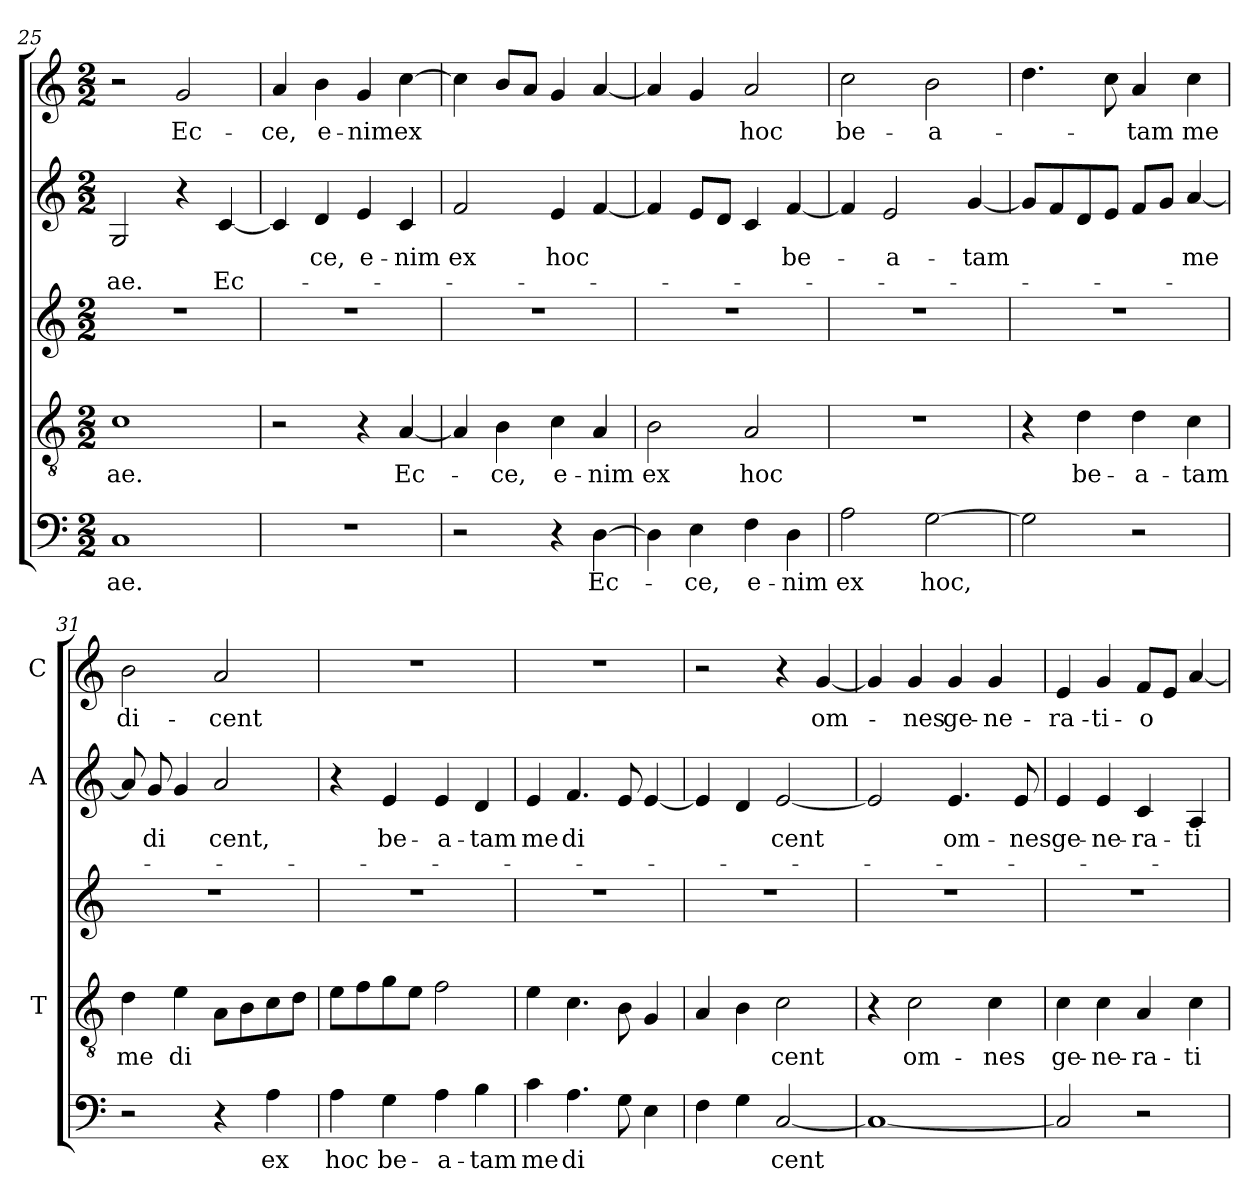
**kern	**text	**kern	**text	**kern	**kern	**text	**text	**kern	**text
*part5	*part5	*part4	*part4	*part3	*part2	*part2	*part2	*part1	*part1
*staff5	*staff5	*staff4	*staff4	*staff3	*staff2	*staff2	*staff2	*staff1	*staff1
*	*	*I'T	*	*	*I'A	*	*	*I'C	*
*clefF4	*	*clefGv2	*	*clefG2	*clefG2	*	*	*clefG2	*
*k[]	*	*k[]	*	*k[]	*k[]	*	*	*k[]	*
*C:	*	*C:	*	*C:	*C:	*	*	*C:	*
*M2/2	*	*M2/2	*	*M2/2	*M2/2	*	*	*M2/2	*
=25	=25	=25	=25	=25	=25	=25	=25	=25	=25
!	!LO:LY:b	!	!LO:LY:b	!	!	!	!LO:LY:b	!	!
1C	ae.	1c	ae.	1r	2G/	.	ae.	2r	.
!	!	!	!	!	!	!	!	!	!LO:LY:b
.	.	.	.	.	4r	.	.	2g/	Ec-
!	!	!	!	!	!	!	!LO:LY:b	!	!
.	.	.	.	.	[4c/	.	Ec-	.	.
!!LO:LB:g=z
=26	=26	=26	=26	=26	=26	=26	=26	=26	=26
!	!	!	!	!	!	!	!	!	!LO:LY:b
1r	.	2r	.	1r	4c/]	.	.	4a/	-­ce,
!	!	!	!	!	!	!LO:LY:b	!	!	!LO:LY:b
.	.	.	.	.	4d/	ce,	.	4b\	e-
!	!	!	!	!	!	!LO:LY:b	!	!	!LO:LY:b
.	.	4r	.	.	4e/	e-	.	4g/	-nim
!	!	!	!LO:LY:b	!	!	!LO:LY:b	!	!	!LO:LY:b
.	.	[4A/	Ec-	.	4c/	-nim	.	[4cc\	ex
=27	=27	=27	=27	=27	=27	=27	=27	=27	=27
!	!	!	!	!	!	!LO:LY:b	!	!	!
2r	.	4A/]	.	1r	2f/	ex	.	4cc\]	.
!	!	!	!LO:LY:b	!	!	!	!	!	!
.	.	4B\	-ce,	.	.	.	.	8b/L	.
.	.	.	.	.	.	.	.	8a/J	.
!	!	!	!LO:LY:b	!	!	!LO:LY:b	!	!	!
4r	.	4c\	e-	.	4e/	hoc	.	4g/	.
!	!LO:LY:b	!	!LO:LY:b	!	!	!	!	!	!
[4D\	Ec-	4A/	-nim	.	[4f/	.	.	[4a/	.
=28	=28	=28	=28	=28	=28	=28	=28	=28	=28
!	!	!	!LO:LY:b	!	!	!	!	!	!
4D\]	.	2B\	ex	1r	4f/]	.	.	4a/]	.
!	!LO:LY:b	!	!	!	!	!	!	!	!
4E\	-ce,	.	.	.	8e/L	.	.	4g/	.
.	.	.	.	.	8d/J	.	.	.	.
!	!LO:LY:b	!	!LO:LY:b	!	!	!	!	!	!LO:LY:b
4F\	e-	2A/	hoc	.	4c/	.	.	2a/	hoc
!	!LO:LY:b	!	!	!	!	!LO:LY:b	!	!	!
4D\	-nim	.	.	.	[4f/	be-	.	.	.
=29	=29	=29	=29	=29	=29	=29	=29	=29	=29
!	!LO:LY:b	!	!	!	!	!	!	!	!LO:LY:b
2A\	ex	1r	.	1r	4f/]	.	.	2cc\	be-
!	!	!	!	!	!	!LO:LY:b	!	!	!
.	.	.	.	.	2e/	-a-	.	.	.
!	!LO:LY:b	!	!	!	!	!	!	!	!LO:LY:b
[2G\	hoc,	.	.	.	.	.	.	2b\	-a-
!	!	!	!	!	!	!LO:LY:b	!	!	!
.	.	.	.	.	[4g/	-tam	.	.	.
=30	=30	=30	=30	=30	=30	=30	=30	=30	=30
2G\]	.	4r	.	1r	8g/L]	.	.	4.dd\	.
.	.	.	.	.	8f/	.	.	.	.
!	!	!	!LO:LY:b	!	!	!	!	!	!
.	.	4d\	be-	.	8d/	.	.	.	.
.	.	.	.	.	8e/J	.	.	8cc\	.
!	!	!	!LO:LY:b	!	!	!	!	!	!LO:LY:b
2r	.	4d\	-a-	.	8f/L	.	.	4a/	-tam
.	.	.	.	.	8g/J	.	.	.	.
!	!	!	!LO:LY:b	!	!	!LO:LY:b	!	!	!LO:LY:b
.	.	4c\	-tam	.	[4a/	me	.	4cc\	me
!!LO:LB:g=z
=31	=31	=31	=31	=31	=31	=31	=31	=31	=31
!	!	!	!LO:LY:b	!	!	!	!	!	!LO:LY:b
2r	.	4d\	me	1r	8a/]	.	.	2b\	di-
!	!	!	!	!	!	!LO:LY:b	!	!	!
.	.	.	.	.	8g/	di	.	.	.
!	!	!	!LO:LY:b	!	!	!LO:LY:b	!	!	!
.	.	4e\	di	.	4g/	­	.	.	.
!	!	!	!	!	!	!LO:LY:b	!	!	!LO:LY:b
4r	.	8A\L	.	.	2a/	cent,	.	2a/	-cent
.	.	8B\	.	.	.	.	.	.	.
!	!LO:LY:b	!	!	!	!	!	!	!	!
4A\	ex	8c\	.	.	.	.	.	.	.
.	.	8d\J	.	.	.	.	.	.	.
=32	=32	=32	=32	=32	=32	=32	=32	=32	=32
!	!LO:LY:b	!	!	!	!	!	!	!	!
4A\	hoc	8e\L	.	1r	4r	.	.	1r	.
.	.	8f\	.	.	.	.	.	.	.
!	!LO:LY:b	!	!	!	!	!LO:LY:b	!	!	!
4G\	be-	8g\	.	.	4e/	be-	.	.	.
.	.	8e\J	.	.	.	.	.	.	.
!	!LO:LY:b	!	!	!	!	!LO:LY:b	!	!	!
4A\	-a-	2f\	.	.	4e/	-a-	.	.	.
!	!LO:LY:b	!	!	!	!	!LO:LY:b	!	!	!
4B\	-tam	.	.	.	4d/	-tam	.	.	.
=33	=33	=33	=33	=33	=33	=33	=33	=33	=33
!	!LO:LY:b	!	!	!	!	!LO:LY:b	!	!	!
4c\	me	4e\	.	1r	4e/	me	.	1r	.
!	!LO:LY:b	!	!	!	!	!LO:LY:b	!	!	!
4.A\	di	4.c\	.	.	4.f/	di	.	.	.
8G\	.	8B\	.	.	8e/	.	.	.	.
4E\	.	4G/	.	.	[4e/	.	.	.	.
=34	=34	=34	=34	=34	=34	=34	=34	=34	=34
4F\	.	4A/	.	1r	4e/]	.	.	2r	.
4G\	.	4B\	.	.	4d/	.	.	.	.
!	!LO:LY:b	!	!LO:LY:b	!	!	!LO:LY:b	!	!	!
[2C/	cent	2c\	cent	.	[2e/	cent	.	4r	.
!	!	!	!	!	!	!	!	!	!LO:LY:b
.	.	.	.	.	.	.	.	[4g/	om-
=35	=35	=35	=35	=35	=35	=35	=35	=35	=35
1C_	.	4r	.	1r	2e/]	.	.	4g/]	.
!	!	!	!LO:LY:b	!	!	!	!	!	!LO:LY:b
.	.	2c\	om-	.	.	.	.	4g/	-nes
!	!	!	!	!	!	!LO:LY:b	!	!	!LO:LY:b
.	.	.	.	.	4.e/	om-	.	4g/	ge-
!	!	!	!LO:LY:b	!	!	!	!	!	!LO:LY:b
.	.	4c\	-nes	.	.	.	.	4g/	-ne-
!	!	!	!	!	!	!LO:LY:b	!	!	!
.	.	.	.	.	8e/	-nes	.	.	.
!!LO:LB:g=z
=36	=36	=36	=36	=36	=36	=36	=36	=36	=36
!	!	!	!LO:LY:b	!	!	!LO:LY:b	!	!	!LO:LY:b
2C/]	.	4c\	ge-	1r	4e/	ge-	.	4e/	-­ra-
!	!	!	!LO:LY:b	!	!	!LO:LY:b	!	!	!LO:LY:b
.	.	4c\	-ne-	.	4e/	-ne-	.	4g/	-ti-
!	!	!	!LO:LY:b	!	!	!LO:LY:b	!	!	!LO:LY:b
2r	.	4A/	-ra-	.	4c/	-ra-	.	8f/L	-o
.	.	.	.	.	.	.	.	8e/J	.
!	!	!	!LO:LY:b	!	!	!LO:LY:b	!	!	!
.	.	4c\	-ti-	.	4A/	-ti-	.	[4a/	.
=	=	=	=	=	=	=	=	=	=
*-	*-	*-	*-	*-	*-	*-	*-	*-	*-
